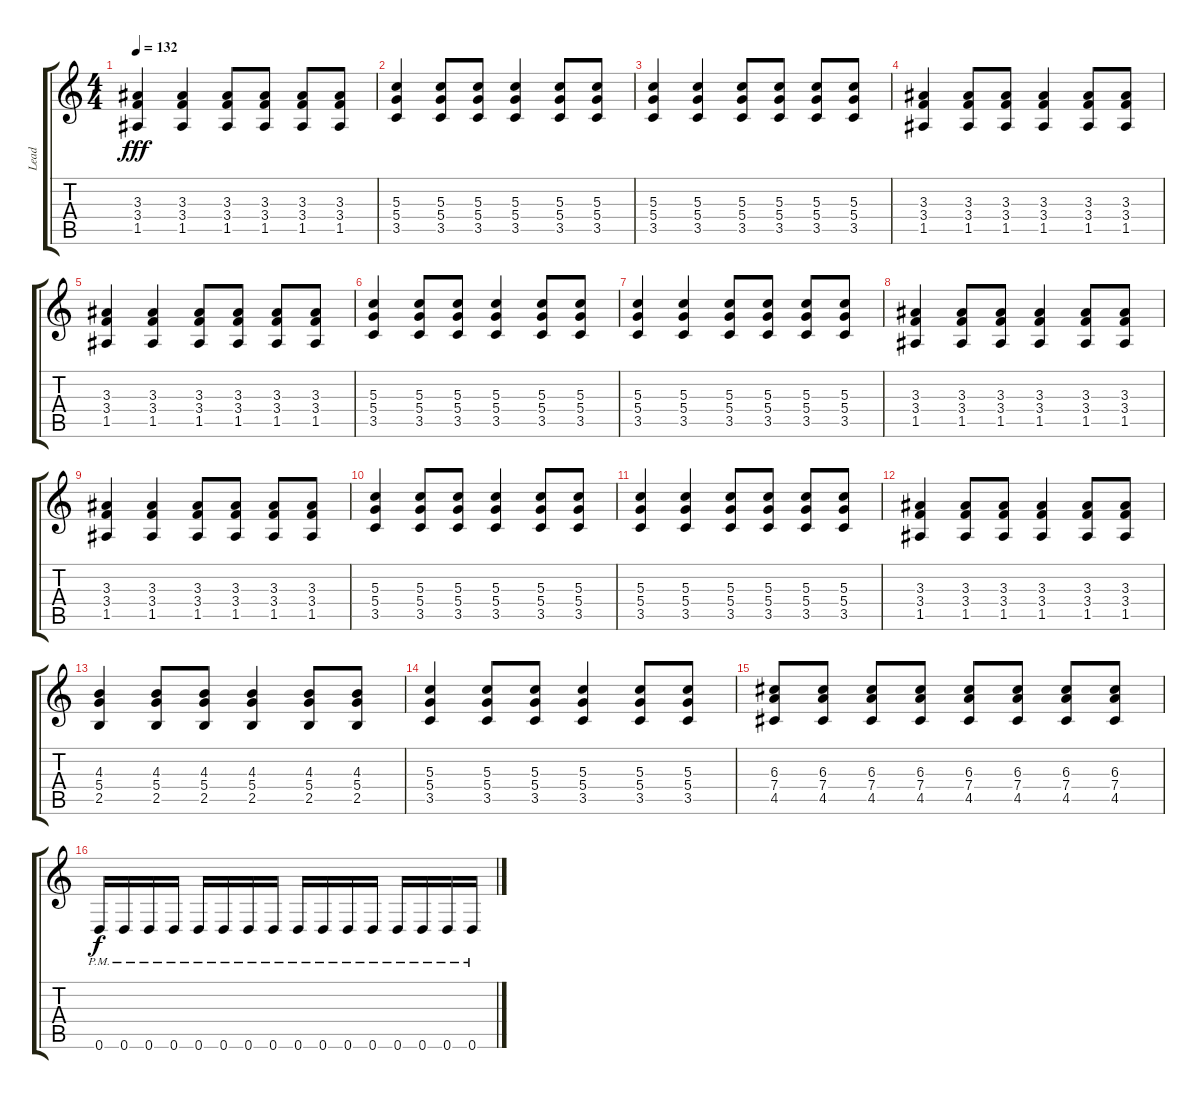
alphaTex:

\track ("Lead" "Lead") {instrument distortionguitar}
\staff {score tabs}
\tuning (E4 B3 G3 D3 A2 D2) {hide}
\ts (4 4)
\tempo 132
\clef g2
\ks c
(3.3 3.4 1.5).4{dy fff} (3.3 3.4 1.5).4 (3.3 3.4 1.5).8 (3.3 3.4 1.5).8 (3.3 3.4 1.5).8 (3.3 3.4 1.5).8 |
(5.3 5.4 3.5).4 (5.3 5.4 3.5).8 (5.3 5.4 3.5).8 (5.3 5.4 3.5).4 (5.3 5.4 3.5).8 (5.3 5.4 3.5).8 |
(5.3 5.4 3.5).4 (5.3 5.4 3.5).4 (5.3 5.4 3.5).8 (5.3 5.4 3.5).8 (5.3 5.4 3.5).8 (5.3 5.4 3.5).8 |
(3.3 3.4 1.5).4 (3.3 3.4 1.5).8 (3.3 3.4 1.5).8 (3.3 3.4 1.5).4 (3.3 3.4 1.5).8 (3.3 3.4 1.5).8 |
(3.3 3.4 1.5).4 (3.3 3.4 1.5).4 (3.3 3.4 1.5).8 (3.3 3.4 1.5).8 (3.3 3.4 1.5).8 (3.3 3.4 1.5).8 |
(5.3 5.4 3.5).4 (5.3 5.4 3.5).8 (5.3 5.4 3.5).8 (5.3 5.4 3.5).4 (5.3 5.4 3.5).8 (5.3 5.4 3.5).8 |
(5.3 5.4 3.5).4 (5.3 5.4 3.5).4 (5.3 5.4 3.5).8 (5.3 5.4 3.5).8 (5.3 5.4 3.5).8 (5.3 5.4 3.5).8 |
(3.3 3.4 1.5).4 (3.3 3.4 1.5).8 (3.3 3.4 1.5).8 (3.3 3.4 1.5).4 (3.3 3.4 1.5).8 (3.3 3.4 1.5).8 |
(3.3 3.4 1.5).4 (3.3 3.4 1.5).4 (3.3 3.4 1.5).8 (3.3 3.4 1.5).8 (3.3 3.4 1.5).8 (3.3 3.4 1.5).8 |
(5.3 5.4 3.5).4 (5.3 5.4 3.5).8 (5.3 5.4 3.5).8 (5.3 5.4 3.5).4 (5.3 5.4 3.5).8 (5.3 5.4 3.5).8 |
(5.3 5.4 3.5).4 (5.3 5.4 3.5).4 (5.3 5.4 3.5).8 (5.3 5.4 3.5).8 (5.3 5.4 3.5).8 (5.3 5.4 3.5).8 |
(3.3 3.4 1.5).4 (3.3 3.4 1.5).8 (3.3 3.4 1.5).8 (3.3 3.4 1.5).4 (3.3 3.4 1.5).8 (3.3 3.4 1.5).8 |
(4.3 5.4 2.5).4 (4.3 5.4 2.5).8 (4.3 5.4 2.5).8 (4.3 5.4 2.5).4 (4.3 5.4 2.5).8 (4.3 5.4 2.5).8 |
(5.3 5.4 3.5).4 (5.3 5.4 3.5).8 (5.3 5.4 3.5).8 (5.3 5.4 3.5).4 (5.3 5.4 3.5).8 (5.3 5.4 3.5).8 |
(6.3 7.4 4.5).8 (6.3 7.4 4.5).8 (6.3 7.4 4.5).8 (6.3 7.4 4.5).8 (6.3 7.4 4.5).8 (6.3 7.4 4.5).8 (6.3 7.4 4.5).8 (6.3 7.4 4.5).8 |
0.6{pm}.16{dy f} 0.6{pm}.16 0.6{pm}.16 0.6{pm}.16 0.6{pm}.16 0.6{pm}.16 0.6{pm}.16 0.6{pm}.16 0.6{pm}.16 0.6{pm}.16 0.6{pm}.16 0.6{pm}.16 0.6{pm}.16 0.6{pm}.16 0.6{pm}.16 0.6{pm}.16
